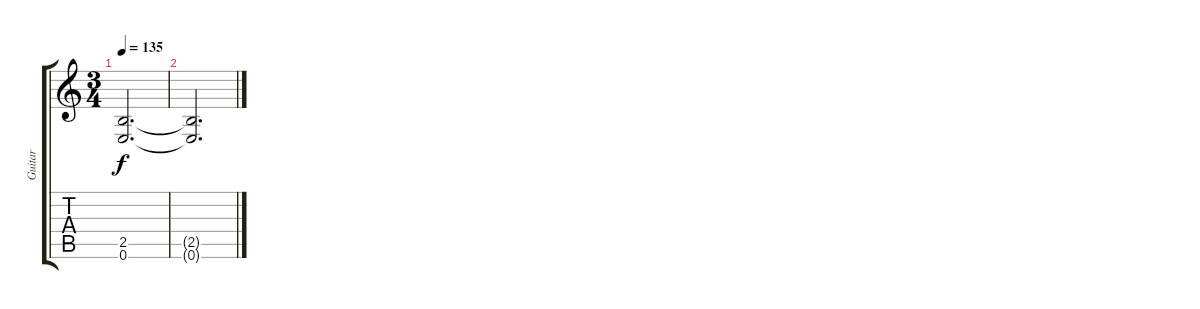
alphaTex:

\track ("Guitar" "Guitar") {instrument distortionguitar}
\staff {score tabs}
\tuning (E4 B3 G3 D3 A2 E2) {hide}
\ts (3 4)
\tempo 135
\clef g2
\ks c
(2.5{t} 0.6{t}).2{d dy f} |
(2.5{t} 0.6{t}).2{d}
